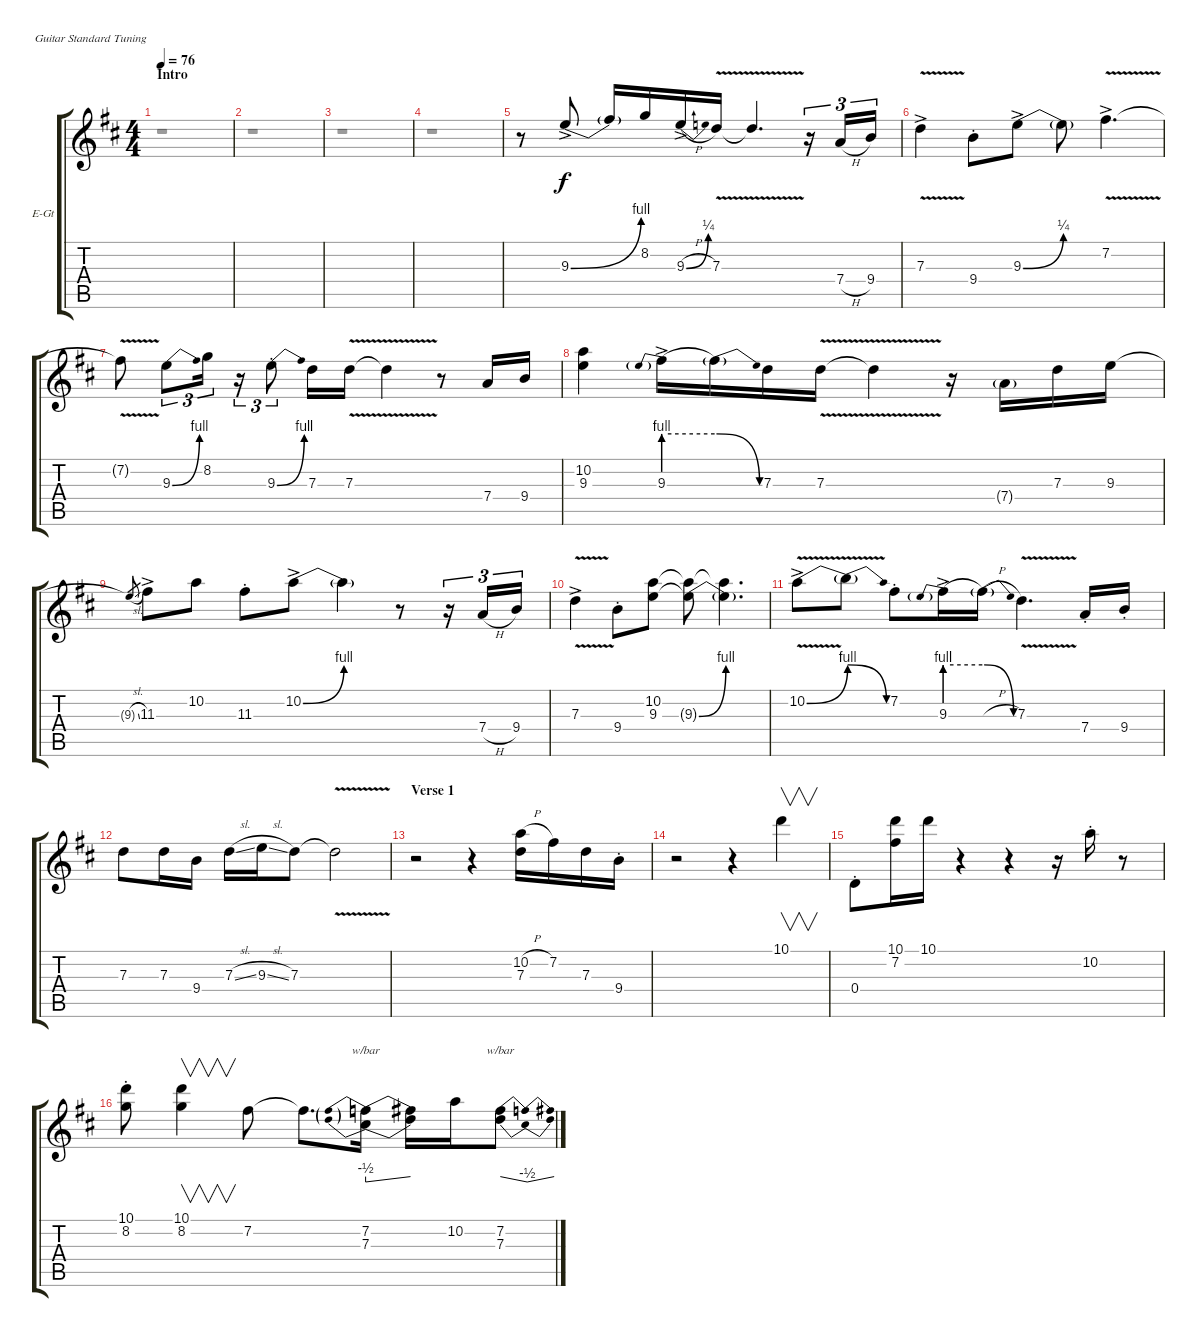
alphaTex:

\defaultSystemsLayout 4
\bracketExtendMode groupsimilarinstruments
\firstSystemTrackNameOrientation horizontal
\otherSystemsTrackNameOrientation horizontal
\track ("Guitar II (Verse Comp)" "E-Gt") {instrument distortionguitar}
\staff {score tabs}
\tuning (E4 B3 G3 D3 A2 E2)
\voice
\ts (4 4)
\beaming (8 4 4)
\section ("" "Intro")
\tempo 76
\clef g2
\scale
0.379164
\ks d
|
\scale
0.218219 |
\scale
0.210197 |
\scale
0.192547 |
\beaming (8 2 2 2 2)
\scale
0.47277 r.8 9.3{be (bend 0 0 15 4) ac}.8 9.3{t}.16 8.2.16 9.3{be (bend 0 0 9 1) h ac}.16 7.3{v}.16 7.3{v t}.4{d} r.16{tu (3 2)} 7.4{h}.16{tu (3 2)} 9.4.16{tu (3 2)} |
\scale
0.228337 7.3{v ac}.4 9.4{st}.8 9.3{be (bend 0 0 10.799999999999999 1) ac}.8 9.3{be (hold 0 0 60 0) t}.8 7.2{v ac}.4{d} |
\scale
0.299252 7.2{t}.8 9.3{be (bend 0 0 15 4)}.8{tu (3 2)} 8.2.16{tu (3 2)} r.16{tu (3 2)} 9.3{be (bend 0 0 15 4) st}.8{tu (3 2)} 7.3.16 7.3{v}.16 7.3{v t}.4 r.8 7.4.16 9.4.16 |
\scale
0.449718 (10.2 9.3).4 9.3{be (prebend 0 4 60 4) ac}.16 9.3{be (release 0 4 15 0) t}.16 7.3.16 7.3{v}.16 7.3{v t}.4 r.16 7.4{g}.16 7.3.16 9.3.16 |
\scale
0.332928 9.3{sl t}.8{gr} 11.3{ac}.8 10.2.8 11.3{st}.8 10.2{be (bend 0 0 15 4) ac}.8 10.2{be (hold 0 0 60 0) t}.4 r.8 r.16{tu (3 2)} 7.4{h}.16{tu (3 2)} 9.4.16{tu (3 2)} |
\scale
0.217323 7.3{v ac}.4 9.4{st}.8 (9.3 10.2).8 (10.2{t} 9.3{be (bend 0 0 15 4) t}).8 (10.2{t} 9.3{be (hold 0 0 60 0) t}).4{d} |
10.2{be (bend 0 0 15 4) v ac}.8 10.2{be (release 0 4 15 0) t}.8 7.2{st}.8 9.3{be (prebend 0 4 60 4) ac}.16 9.3{be (release 0 4 15 0) h t}.16 7.3{v}.4{d} 7.4{st}.16 9.4{st}.16 |
7.3.8 7.3.16 9.4.16 7.3{sl}.16 9.3{sl}.16 7.3.8 7.3{v t}.2 |
\section ("" "Verse 1")
r.2 r.4 (10.2{h} 7.3).16 7.2.16 7.3.16 9.4{st}.16 |
\scale
0.280308 r.2 r.4 10.1.4{v} |
\scale
0.335977 0.4{st}.8 (7.2 10.1).16 10.1.16 r.4 r.4 r.16 10.2{st}.16 r.8 |
\scale
0.383461 (10.1 8.2{st}).8 (10.1 8.2).4{v} 7.2.8 7.2{t}.8{d} (7.2 7.3).16{tbe (predivedive default 0 -2 30 0)} (7.2{t} 7.3{t}).16 10.2.16 (7.2 7.3).8{tbe (dip default 0 0 13.799999999999999 -2 15 -2 30 0)}
\voice
\clef g2
\ottava regular
\simile none
\scale
0.379164
\ks d
r.1{dy mf} |
\scale
0.218219 r.1 |
\scale
0.210197 r.1 |
\scale
0.192547 r.1 |
\scale
0.47277 r.8 |
\scale
0.228337 |
\scale
0.299252 |
\scale
0.449718 |
\scale
0.332928 |
\scale
0.217323 |
|
|
|
\scale
0.280308 |
\scale
0.335977 |
\scale
0.383461
